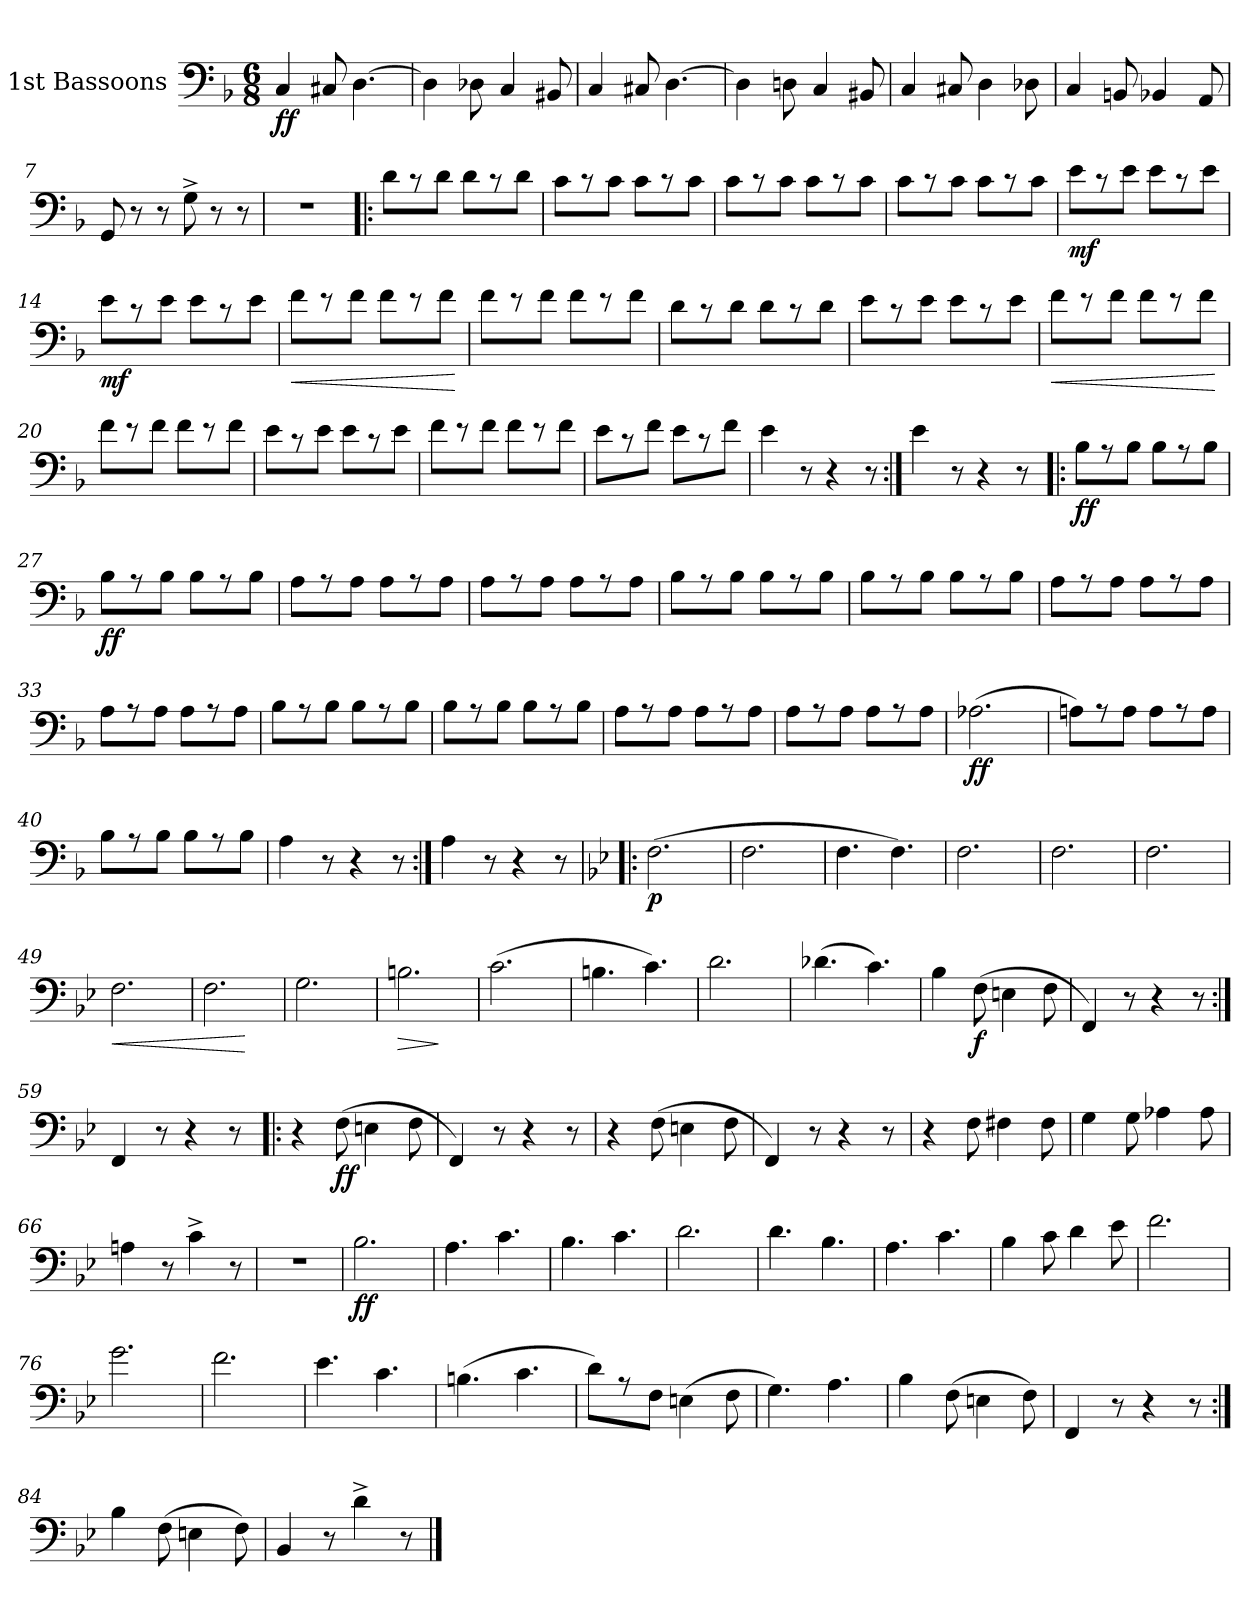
**kern	**dynam
*part1	*part1
*staff1	*staff1
*I"1st Bassoons	*
*I'1st Bsn.	*
*clefF4	*
*k[b-]	*
*M6/8	*
=1	=1
!	!LO:DY:b
4C/	ff
8C#X/	.
[4.D\	.
=2	=2
4D\]	.
8D-X\	.
4C/	.
8BB#X/	.
=3	=3
4C/	.
8C#X/	.
[4.D\	.
=4	=4
4D\]	.
8Dn\	.
4C/	.
8BB#X/	.
=5	=5
4C/	.
8C#X/	.
4D\	.
8D-X\	.
=6	=6
4C/	.
8BBn/	.
4BB-X/	.
8AA/	.
=7	=7
8GG/	.
8r	.
8r	.
8G^\	.
8r	.
8r	.
=8	=8
2.r	.
=9!|:	=9!|:
8d\L	.
8r	.
8d\J	.
8d\L	.
8r	.
8d\J	.
=10	=10
8c\L	.
8r	.
8c\J	.
8c\L	.
8r	.
8c\J	.
=11	=11
8c\L	.
8r	.
8c\J	.
8c\L	.
8r	.
8c\J	.
=12	=12
8c\L	.
8r	.
8c\J	.
8c\L	.
8r	.
8c\J	.
=13	=13
!	!LO:DY:b
8e\L	mf
8r	.
8e\J	.
8e\L	.
8r	.
8e\J	.
=14	=14
!	!LO:DY:b
8e\L	mf
8r	.
8e\J	.
8e\L	.
8r	.
8e\J	.
=15	=15
!	!LO:HP:b
8f\L	<
8r	.
8f\J	.
8f\L	.
8r	.
8f\J	.
.	[
=16	=16
8f\L	.
8r	.
8f\J	.
8f\L	.
8r	.
8f\J	.
=17	=17
8d\L	.
8r	.
8d\J	.
8d\L	.
8r	.
8d\J	.
=18	=18
8e\L	.
8r	.
8e\J	.
8e\L	.
8r	.
8e\J	.
=19	=19
!	!LO:HP:b
8f\L	<
8r	.
8f\J	.
8f\L	.
8r	.
8f\J	.
.	[
=20	=20
8f\L	.
8r	.
8f\J	.
8f\L	.
8r	.
8f\J	.
=21	=21
8e\L	.
8r	.
8e\J	.
8e\L	.
8r	.
8e\J	.
=22	=22
8f\L	.
8r	.
8f\J	.
8f\L	.
8r	.
8f\J	.
=23	=23
8e\L	.
8r	.
8f\J	.
8e\L	.
8r	.
8f\J	.
=24	=24
4e\	.
8r	.
4r	.
8r	.
=25:|!	=25:|!
4e\	.
8r	.
4r	.
8r	.
=26!|:	=26!|:
!	!LO:DY:b
8B-\L	ff
8r	.
8B-\J	.
8B-\L	.
8r	.
8B-\J	.
=27	=27
!	!LO:DY:b
8B-\L	ff
8r	.
8B-\J	.
8B-\L	.
8r	.
8B-\J	.
=28	=28
8A\L	.
8r	.
8A\J	.
8A\L	.
8r	.
8A\J	.
=29	=29
8A\L	.
8r	.
8A\J	.
8A\L	.
8r	.
8A\J	.
=30	=30
8B-\L	.
8r	.
8B-\J	.
8B-\L	.
8r	.
8B-\J	.
=31	=31
8B-\L	.
8r	.
8B-\J	.
8B-\L	.
8r	.
8B-\J	.
=32	=32
8A\L	.
8r	.
8A\J	.
8A\L	.
8r	.
8A\J	.
=33	=33
8A\L	.
8r	.
8A\J	.
8A\L	.
8r	.
8A\J	.
=34	=34
8B-\L	.
8r	.
8B-\J	.
8B-\L	.
8r	.
8B-\J	.
=35	=35
8B-\L	.
8r	.
8B-\J	.
8B-\L	.
8r	.
8B-\J	.
=36	=36
8A\L	.
8r	.
8A\J	.
8A\L	.
8r	.
8A\J	.
=37	=37
8A\L	.
8r	.
8A\J	.
8A\L	.
8r	.
8A\J	.
=38	=38
!	!LO:DY:b
(>2.A-X\	ff
=39	=39
8An\L)	.
8r	.
8A\J	.
8A\L	.
8r	.
8A\J	.
=40	=40
8B-\L	.
8r	.
8B-\J	.
8B-\L	.
8r	.
8B-\J	.
=41	=41
4A\	.
8r	.
4r	.
8r	.
=42:|!	=42:|!
4A\	.
8r	.
4r	.
8r	.
=43!|:	=43!|:
*k[b-e-]	*
!	!LO:DY:b
(>2.F\	p
=44	=44
2.F\	.
=45	=45
4.F\	.
4.F\)	.
=46	=46
2.F\	.
=47	=47
2.F\	.
=48	=48
2.F\	.
=49	=49
!	!LO:HP:b
2.F\	<
=50	=50
2.F\	.
.	[
=51	=51
2.G\	.
=52	=52
!	!LO:HP:b
2.Bn\	>
.	]
=53	=53
(>2.c\	.
=54	=54
4.Bn\	.
4.c\)	.
=55	=55
2.d\	.
=56	=56
(>4.d-X\	.
4.c\)	.
=57	=57
4B-\	.
!	!LO:DY:b
(>8F\	f
4En\	.
8F\	.
=58	=58
4FF/)	.
8r	.
4r	.
8r	.
=59:|!	=59:|!
4FF/	.
8r	.
4r	.
8r	.
=60!|:	=60!|:
4r	.
!	!LO:DY:b
(>8F\	ff
4En\	.
8F\	.
=61	=61
4FF/)	.
8r	.
4r	.
8r	.
=62	=62
4r	.
(>8F\	.
4En\	.
8F\	.
=63	=63
4FF/)	.
8r	.
4r	.
8r	.
=64	=64
4r	.
8F\	.
4F#X\	.
8F#\	.
=65	=65
4G\	.
8G\	.
4A-X\	.
8A-\	.
=66	=66
4An\	.
8r	.
4c^\	.
8r	.
=67	=67
2.r	.
=68	=68
!	!LO:DY:b
2.B-\	ff
=69	=69
4.A\	.
4.c\	.
=70	=70
4.B-\	.
4.c\	.
=71	=71
2.d\	.
=72	=72
4.d\	.
4.B-\	.
=73	=73
4.A\	.
4.c\	.
=74	=74
4B-\	.
8c\	.
4d\	.
8e-\	.
=75	=75
2.f\	.
=76	=76
2.g\	.
=77	=77
2.f\	.
=78	=78
4.e-\	.
4.c\	.
=79	=79
(>4.Bn\	.
4.c\	.
=80	=80
8d\L)	.
8r	.
8F\J	.
(>4En\	.
8F\	.
=81	=81
4.G\)	.
4.A\	.
=82	=82
4B-\	.
(>8F\	.
4En\	.
8F\)	.
=83	=83
4FF/	.
8r	.
4r	.
8r	.
=84:|!	=84:|!
4B-\	.
(>8F\	.
4En\	.
8F\)	.
=85	=85
4BB-/	.
8r	.
4d^\	.
8r	.
==	==
*-	*-
